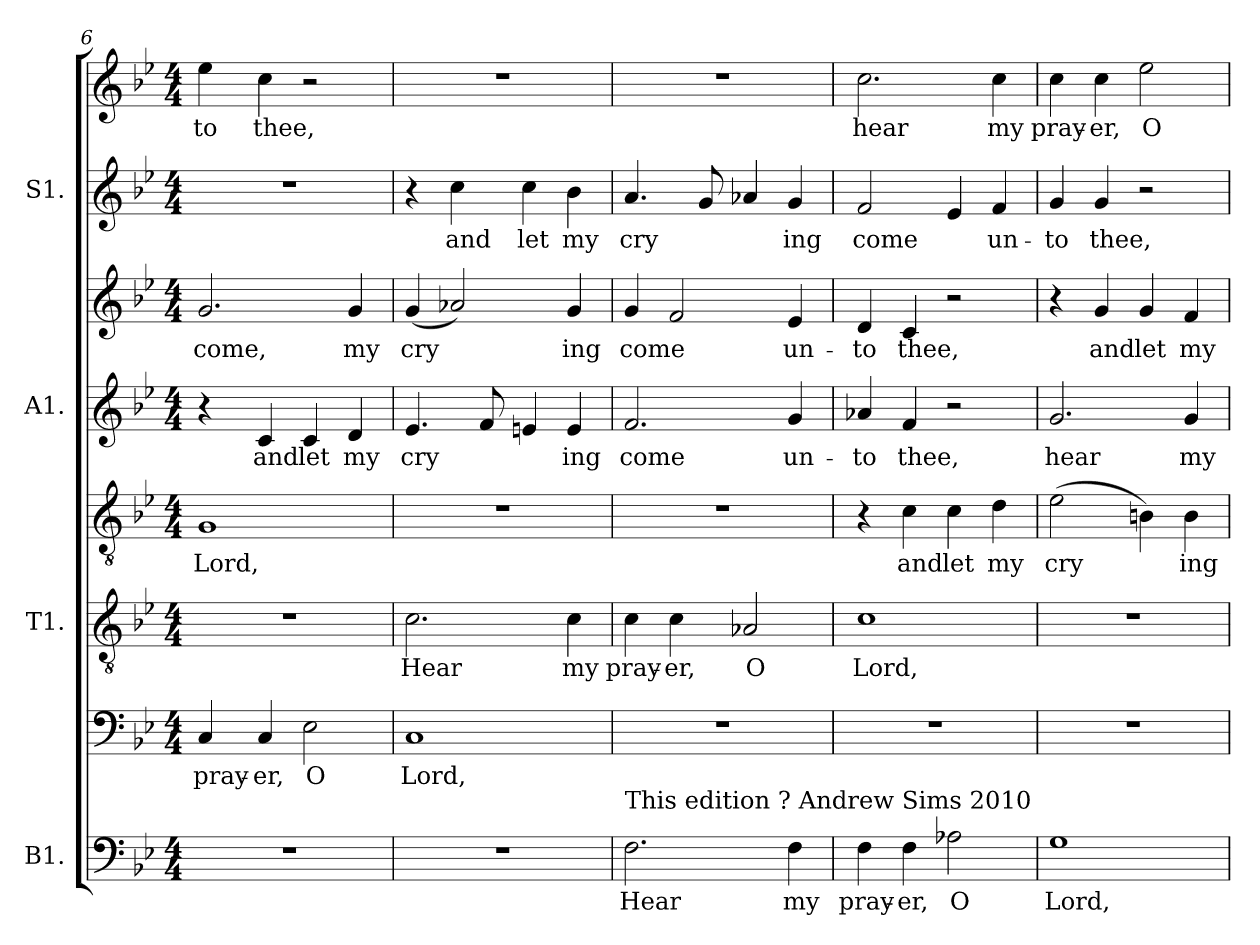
**kern	**text	**kern	**text	**kern	**text	**kern	**text	**kern	**text	**kern	**text	**kern	**text	**kern	**text
*part4	*part4	*part4	*part4	*part3	*part3	*part3	*part3	*part2	*part2	*part2	*part2	*part1	*part1	*part1	*part1
*staff8	*staff8	*staff7	*staff7	*staff6	*staff6	*staff5	*staff5	*staff4	*staff4	*staff3	*staff3	*staff2	*staff2	*staff1	*staff1
*I"B1.	*	*	*	*I"T1.	*	*	*	*I"A1.	*	*	*	*I"S1.	*	*	*
!!LO:PB:g=z
*clefF4	*	*clefF4	*	*clefGv2	*	*clefGv2	*	*clefG2	*	*clefG2	*	*clefG2	*	*clefG2	*
*k[b-e-]	*	*k[b-e-]	*	*k[b-e-]	*	*k[b-e-]	*	*k[b-e-]	*	*k[b-e-]	*	*k[b-e-]	*	*k[b-e-]	*
*B-:	*	*B-:	*	*B-:	*	*B-:	*	*B-:	*	*B-:	*	*B-:	*	*B-:	*
*M4/4	*	*M4/4	*	*M4/4	*	*M4/4	*	*M4/4	*	*M4/4	*	*M4/4	*	*M4/4	*
=6	=6	=6	=6	=6	=6	=6	=6	=6	=6	=6	=6	=6	=6	=6	=6
!	!	!	!LO:LY:b	!	!	!	!LO:LY:b	!	!	!	!LO:LY:b	!	!	!	!LO:LY:b
1r	.	4C/	pray-	1r	.	1G	Lord,	4r	.	2.g/	come,	1r	.	4ee-\	-to
!	!	!	!LO:LY:b	!	!	!	!	!	!LO:LY:b	!	!	!	!	!	!LO:LY:b
.	.	4C/	-er,	.	.	.	.	4c/	and	.	.	.	.	4cc\	thee,
!	!	!	!LO:LY:b	!	!	!	!	!	!LO:LY:b	!	!	!	!	!	!
.	.	2E-\	O	.	.	.	.	4c/	let	.	.	.	.	2r	.
!	!	!	!	!	!	!	!	!	!LO:LY:b	!	!LO:LY:b	!	!	!	!
.	.	.	.	.	.	.	.	4d/	my	4g/	my	.	.	.	.
!!LO:PB:g=z
=7	=7	=7	=7	=7	=7	=7	=7	=7	=7	=7	=7	=7	=7	=7	=7
!	!	!	!LO:LY:b	!	!LO:LY:b	!	!	!	!LO:LY:b	!	!LO:LY:b	!	!	!	!
1r	.	1C	Lord,	2.c\	Hear	1r	.	4.e-/	cry	(<4g/	cry	4r	.	1r	.
!	!	!	!	!	!	!	!	!	!	!	!	!	!LO:LY:b	!	!
.	.	.	.	.	.	.	.	.	.	2a-X/)	.	4cc\	and	.	.
.	.	.	.	.	.	.	.	8f/	.	.	.	.	.	.	.
!	!	!	!	!	!	!	!	!	!	!	!	!	!LO:LY:b	!	!
.	.	.	.	.	.	.	.	4en/	.	.	.	4cc\	let	.	.
!	!	!	!	!	!LO:LY:b	!	!	!	!LO:LY:b	!	!LO:LY:b	!	!LO:LY:b	!	!
.	.	.	.	4c\	my	.	.	4e/	ing	4g/	ing	4b-\	my	.	.
=8	=8	=8	=8	=8	=8	=8	=8	=8	=8	=8	=8	=8	=8	=8	=8
!LO:TX:a:t=This edition ? Andrew Sims 2010	!	!	!	!	!	!	!	!	!	!	!	!	!	!	!
!	!LO:LY:b	!	!	!	!LO:LY:b	!	!	!	!LO:LY:b	!	!LO:LY:b	!	!LO:LY:b	!	!
2.F\	Hear	1r	.	4c\	pray-	1r	.	2.f/	-come	4g/	come	4.a/	cry	1r	.
!	!	!	!	!	!LO:LY:b	!	!	!	!	!	!	!	!	!	!
.	.	.	.	4c\	-er,	.	.	.	.	2f/	.	.	.	.	.
.	.	.	.	.	.	.	.	.	.	.	.	8g/	.	.	.
!	!	!	!	!	!LO:LY:b	!	!	!	!	!	!	!	!	!	!
.	.	.	.	2A-X/	O	.	.	.	.	.	.	4a-X/	.	.	.
!	!LO:LY:b	!	!	!	!	!	!	!	!LO:LY:b	!	!LO:LY:b	!	!LO:LY:b	!	!
4F\	my	.	.	.	.	.	.	4g/	un-	4e-/	un-	4g/	ing	.	.
=9	=9	=9	=9	=9	=9	=9	=9	=9	=9	=9	=9	=9	=9	=9	=9
!	!LO:LY:b	!	!	!	!LO:LY:b	!	!	!	!LO:LY:b	!	!LO:LY:b	!	!LO:LY:b	!	!LO:LY:b
4F\	pray-	1r	.	1c	Lord,	4r	.	4a-X/	to	4d/	-to	2f/	come	2.cc\	hear
!	!LO:LY:b	!	!	!	!	!	!LO:LY:b	!	!LO:LY:b	!	!LO:LY:b	!	!	!	!
4F\	-er,	.	.	.	.	4c\	and	4f/	thee,	4c/	thee,	.	.	.	.
!	!LO:LY:b	!	!	!	!	!	!LO:LY:b	!	!	!	!	!	!	!	!
2A-X\	O	.	.	.	.	4c\	let	2r	.	2r	.	4e-/	.	.	.
!	!	!	!	!	!	!	!LO:LY:b	!	!	!	!	!	!LO:LY:b	!	!LO:LY:b
.	.	.	.	.	.	4d\	my	.	.	.	.	4f/	un-	4cc\	my
=10	=10	=10	=10	=10	=10	=10	=10	=10	=10	=10	=10	=10	=10	=10	=10
!	!LO:LY:b	!	!	!	!	!	!LO:LY:b	!	!LO:LY:b	!	!	!	!LO:LY:b	!	!LO:LY:b
1G	Lord,	1r	.	1r	.	(>2e-\	cry	2.g/	hear	4r	.	4g/	to	4cc\	-pray-
!	!	!	!	!	!	!	!	!	!	!	!LO:LY:b	!	!LO:LY:b	!	!LO:LY:b
.	.	.	.	.	.	.	.	.	.	4g/	and	4g/	thee,	4cc\	-er,
!	!	!	!	!	!	!	!	!	!	!	!LO:LY:b	!	!	!	!LO:LY:b
.	.	.	.	.	.	4Bn\)	.	.	.	4g/	let	2r	.	2ee-\	O
!	!	!	!	!	!	!	!LO:LY:b	!	!LO:LY:b	!	!LO:LY:b	!	!	!	!
.	.	.	.	.	.	4B\	ing	4g/	my	4f/	my	.	.	.	.
=	=	=	=	=	=	=	=	=	=	=	=	=	=	=	=
*-	*-	*-	*-	*-	*-	*-	*-	*-	*-	*-	*-	*-	*-	*-	*-
